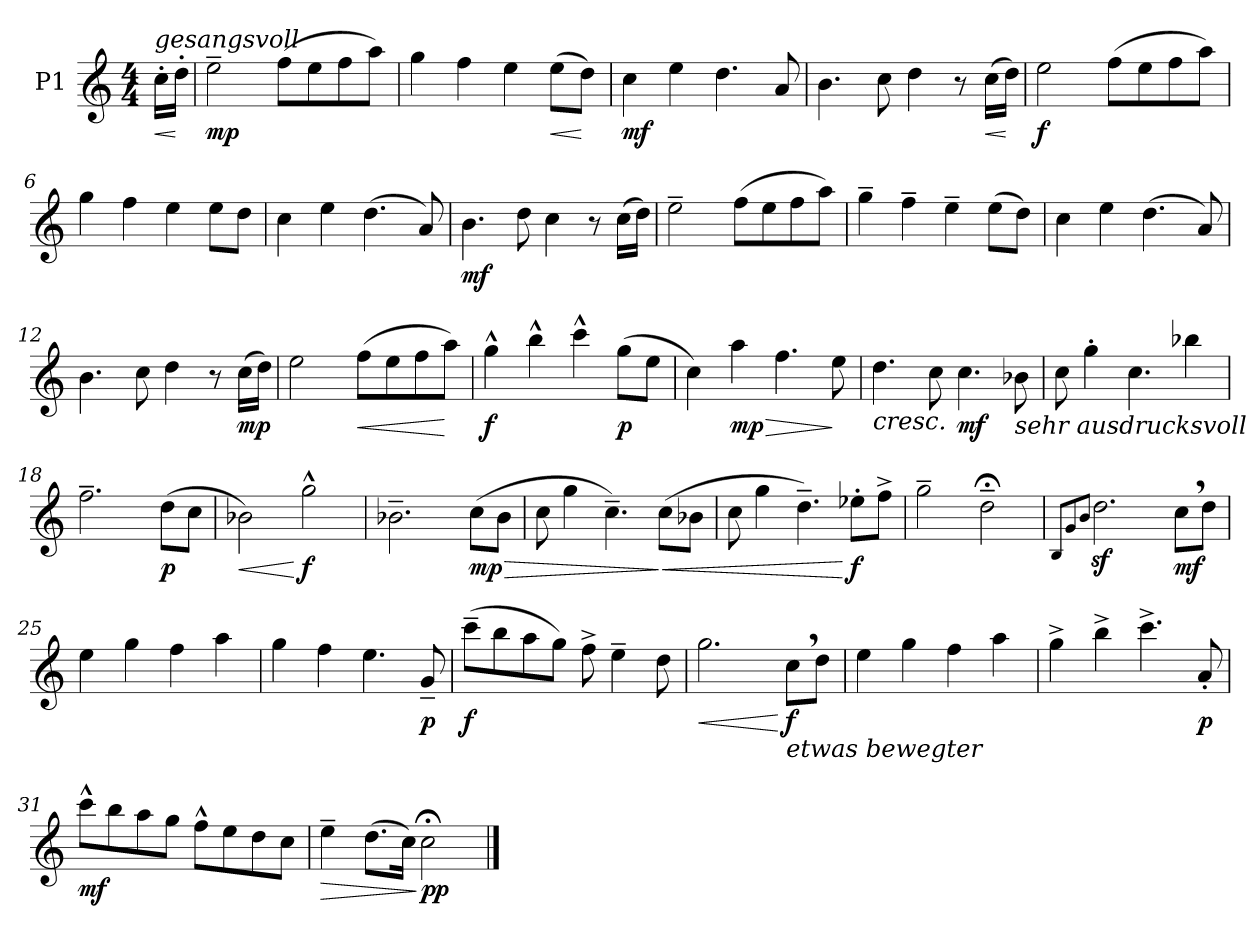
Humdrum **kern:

**kern	**dynam
*part1	*part1
*staff1	*staff1
*I"P1	*
!!LO:PB:g=z
*clefG2	*
*k[]	*
*C:	*
*M4/4	*
*MM60	*
=	=
!LO:TX:a:i:t=gesangsvoll	!
!	!LO:HP:b
16cc'i\LL	<
16dd'i\JJ	[
=1	=1
2ee~i\	mp
(8ffi\L	.
8eei\	.
8ffi\	.
8aai\J)	.
=2	=2
4ggi\	.
4ffi\	.
4eei\	.
!	!LO:HP:b
(8eei\L	<
8ddi\J)	[
=3	=3
4cci\	mf
4eei\	.
4.ddi\	.
8ai/	.
=4	=4
4.bi\	.
8cci\	.
4ddi\	.
8r	.
!	!LO:HP:b
(16cci\LL	<
16ddi\JJ)	[
=5	=5
2eei\	f
(8ffi\L	.
8eei\	.
8ffi\	.
8aai\J)	.
!!LO:LB:g=z
=6	=6
4ggi\	.
4ffi\	.
4eei\	.
8eei\L	.
8ddi\J	.
=7	=7
4cci\	.
4eei\	.
(4.ddi\	.
8ai/)	.
=8	=8
4.bi\	mf
8ddi\	.
4cci\	.
8r	.
(16cci\LL	.
16ddi\JJ)	.
=9	=9
2ee~i\	.
(8ffi\L	.
8eei\	.
8ffi\	.
8aai\J)	.
=10	=10
4gg~i\	.
4ff~i\	.
4ee~i\	.
(8eei\L	.
8ddi\J)	.
!!LO:LB:g=z
=11	=11
4cci\	.
4eei\	.
(4.ddi\	.
8ai/)	.
=12	=12
4.bi\	.
8cci\	.
4ddi\	.
8r	.
(16cci\LL	mp
16ddi\JJ)	.
=13	=13
2eei\	.
!	!LO:HP:b
(8ffi\L	<
8eei\	.
8ffi\	.
8aai\J)	[
=14	=14
4gg^^i\	f
4bb^^i\	.
4ccc^^i\	.
(8ggi\L	p
8eei\J	.
=15	=15
4cci\)	.
!	!LO:HP:b
4aai\	> mp
4.ffi\	.
8eei\	]
!!LO:LB:g=z
=16	=16
!	!LO:HP:b
4.ddi\	<
8cci\	.
4.cci\	mf
!LO:TX:b:i:t=sehr ausdrucksvoll	!
8b-Xi\	[
=17	=17
8cci\	.
4gg'i\	.
4.cci\	.
4bb-Xi\	.
=18	=18
2.ff~i\	.
(8ddi\L	p
8cci\J	.
=19	=19
!	!LO:HP:b
2b-Xi\)	<
2gg^^i\	[ f
=20	=20
2.b-X~i\	.
!	!LO:HP:b
(8cci\L	> mp
8b-i\J	.
=21	=21
8cci\	.
4ggi\	.
4.cc~i\)	.
!	!LO:HP:n=1:b
(8cci\L	] <
8b-Xi\J	.
!!LO:LB:g=z
=22	=22
8cci\	.
4ggi\	.
4.dd~i\)	.
8ee-X'i\L	[ f
8ff^i\J	.
=23	=23
2gg~i\	.
2dd;~i\	.
=24	=24
8qBi/L	.
8qgi/	.
8qbi/J	.
2.ddzi\	.
8cc,i\L	mf
8ddi\J	.
=25	=25
4eei\	.
4ggi\	.
4ffi\	.
4aai\	.
=26	=26
4ggi\	.
4ffi\	.
4.eei\	.
8g~i/	p
!!LO:LB:g=z
=27	=27
(8ccc~i\L	f
8bbi\	.
8aai\	.
8ggi\J)	.
8ff^i\	.
4ee~i\	.
8ddi\	.
=28	=28
!	!LO:HP:b
!	!LO:HP:n=1:b
2.ggi\	< >
!LO:TX:b:i:t=etwas bewegter	!
8cc,i\L	[ f
8ddi\J	]
=29	=29
4eei\	.
4ggi\	.
4ffi\	.
4aai\	.
!!LO:LB:g=z
=30	=30
4gg^i\	.
4bb^i\	.
4.ccc^i\	.
8a'i/	p
=31	=31
8ccc^^i\L	mf
8bbi\	.
8aai\	.
8ggi\J	.
8ff^^i\L	.
8eei\	.
8ddi\	.
8cci\J	.
=32	=32
!	!LO:HP:b
4ee~i\	>
(8.ddi\L	.
16cci\Jk)	.
2cc;i\	] pp
==	==
*-	*-
